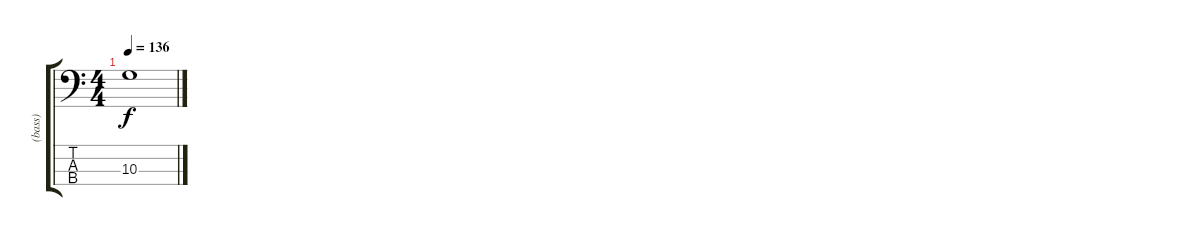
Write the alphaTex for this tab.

\track ("(bass)" "(bass)") {instrument electricbasspick}
\staff {score tabs}
\tuning (G2 D2 A1 D1) {hide}
\ts (4 4)
\tempo 136
\clef f4
\ks c
10.3{t}.1{dy f}
